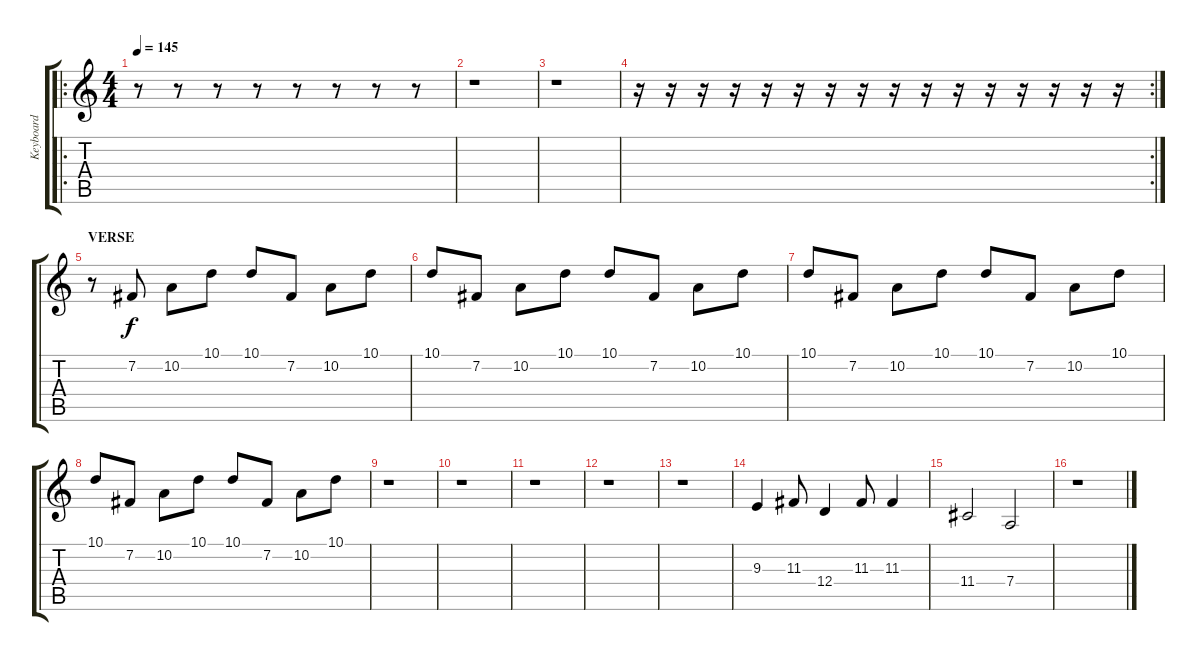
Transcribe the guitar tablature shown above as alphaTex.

\track ("Keyboard" "Keyboard") {instrument lead6voice}
\staff {score tabs}
\tuning (E4 B3 G3 D3 A2 E2) {hide}
\ro
\ts (4 4)
\tempo 145
\clef g2
\ks c
r.8{dy f} r.8 r.8 r.8 r.8 r.8 r.8 r.8 |
r.1 |
r.1 |
\rc 2
r.16 r.16 r.16 r.16 r.16 r.16 r.16 r.16 r.16 r.16 r.16 r.16 r.16 r.16 r.16 r.16 |
\section ("" "VERSE")
r.8 7.2.8 10.2.8 10.1.8 10.1.8 7.2.8 10.2.8 10.1.8 |
10.1.8 7.2.8 10.2.8 10.1.8 10.1.8 7.2.8 10.2.8 10.1.8 |
10.1.8 7.2.8 10.2.8 10.1.8 10.1.8 7.2.8 10.2.8 10.1.8 |
10.1.8 7.2.8 10.2.8 10.1.8 10.1.8 7.2.8 10.2.8 10.1.8 |
r.1 |
r.1 |
r.1 |
r.1 |
r.1 |
9.3.4 11.3.8 12.4.4 11.3.8 11.3.4 |
11.4.2 7.4.2 |
r.1
